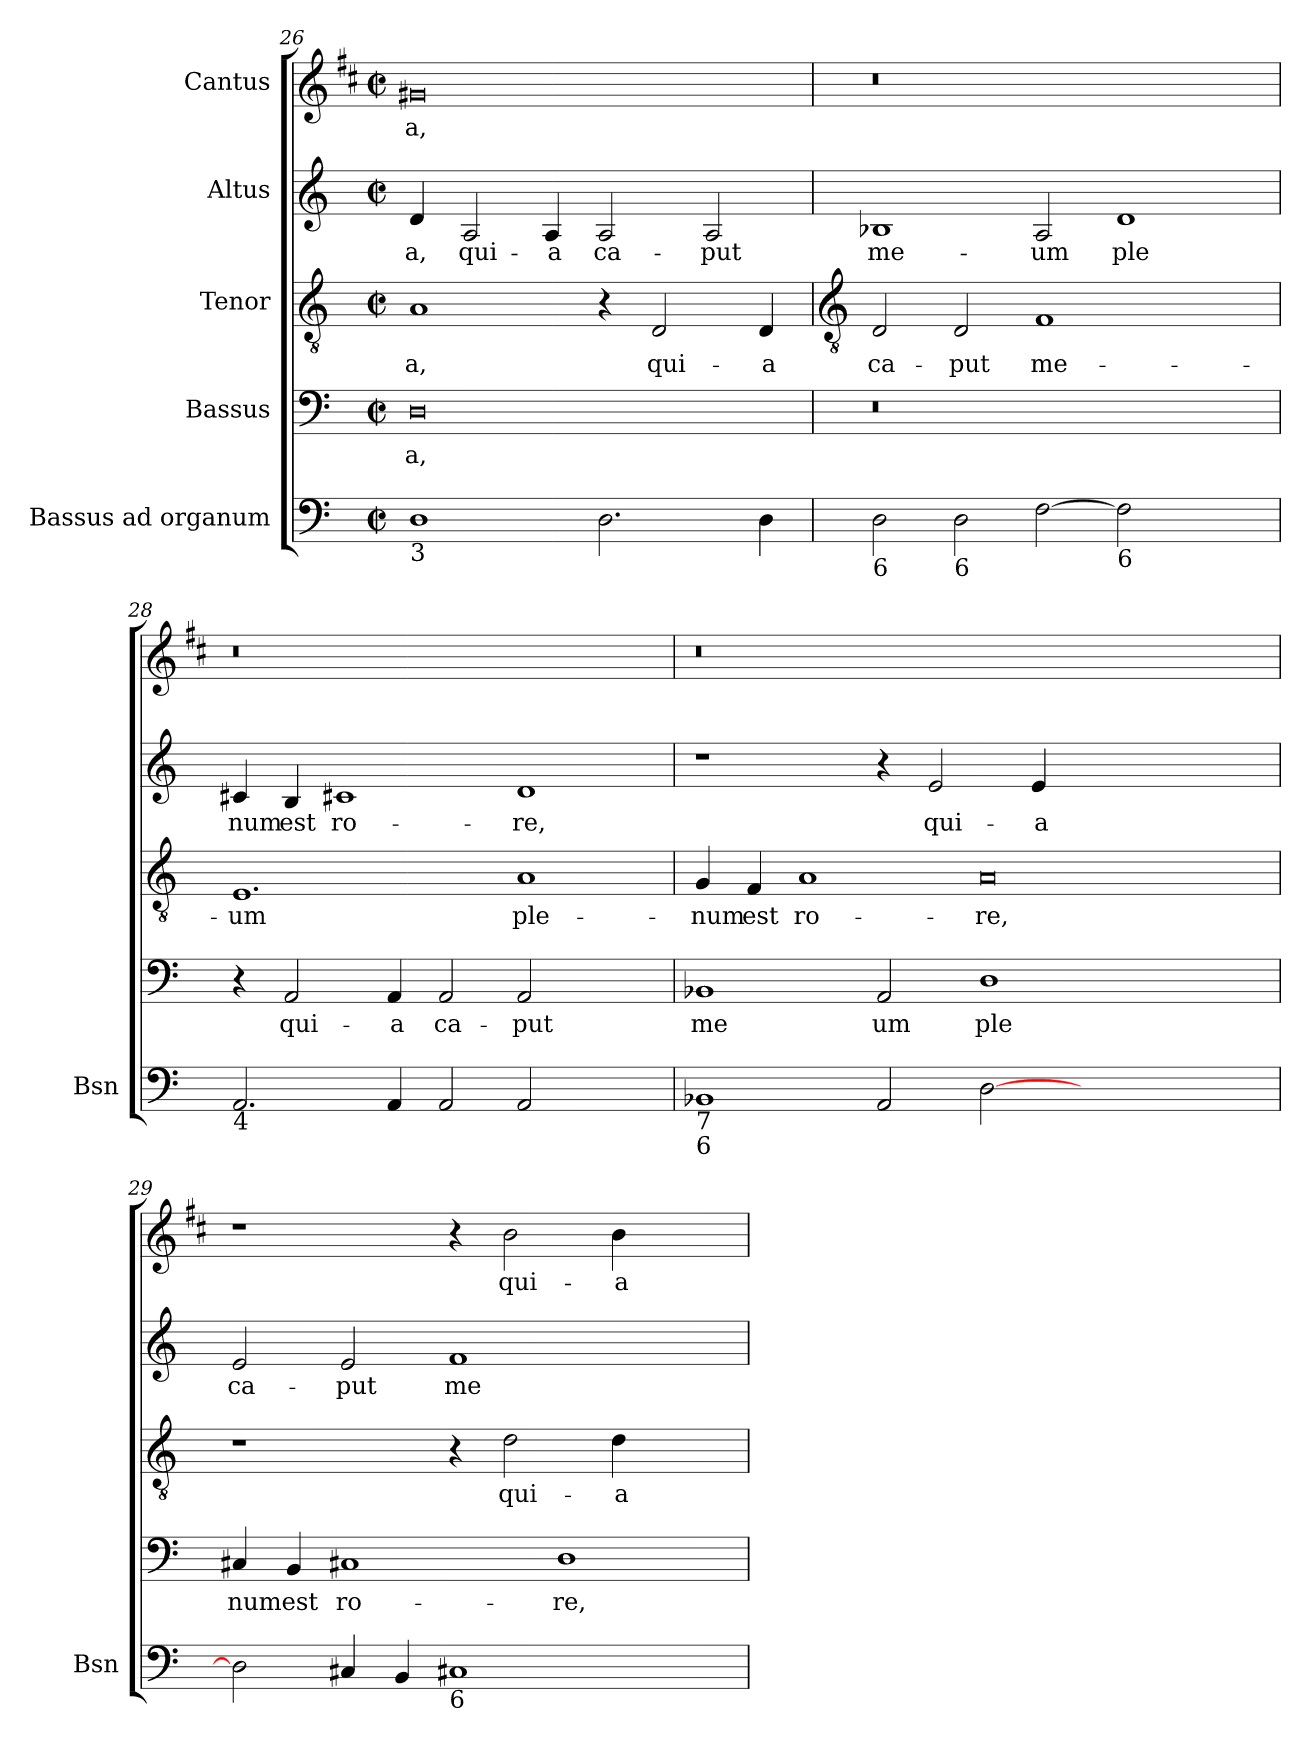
**kern	**kern	**text	**kern	**text	**kern	**text	**kern	**text
*part5	*part4	*part4	*part3	*part3	*part2	*part2	*part1	*part1
*staff5	*staff4	*staff4	*staff3	*staff3	*staff2	*staff2	*staff1	*staff1
*I"Bassus ad organum	*I"Bassus	*	*I"Tenor	*	*I"Altus	*	*I"Cantus	*
*I'Bsn	*	*	*	*	*	*	*	*
*clefF4	*clefF4	*	*clefGv2	*	*clefG2	*	*clefG2	*
*	*	*	*	*	*	*	*ITrd1c2	*
*k[]	*k[]	*	*k[]	*	*k[]	*	*k[]	*
*C:	*C:	*	*C:	*	*C:	*	*C:	*
*M4/2	*M4/2	*	*M4/2	*	*M4/2	*	*M4/2	*
*met(c|)	*met(c|)	*	*met(c|)	*	*met(c|)	*	*met(c|)	*
=26	=26	=26	=26	=26	=26	=26	=26	=26
!LO:TX:b:t=3	!	!	!	!	!	!	!	!
!	!	!LO:LY:b	!	!LO:LY:b	!	!LO:LY:b	!	!LO:LY:b
1D	0D	a,	1A	a,	4d	-a,	0f#X	a,
!	!	!	!	!	!	!LO:LY:b	!	!
.	.	.	.	.	2A	qui-	.	.
!	!	!	!	!	!	!LO:LY:b	!	!
.	.	.	.	.	4A	-a	.	.
!	!	!	!	!	!	!LO:LY:b	!	!
2.D	.	.	4r	.	2A	ca-	.	.
!	!	!	!	!LO:LY:b	!	!	!	!
.	.	.	2D	qui-	.	.	.	.
!	!	!	!	!	!	!LO:LY:b	!	!
.	.	.	.	.	2A	-put	.	.
!	!	!	!	!LO:LY:b	!	!	!	!
4D	.	.	4D	-a	.	.	.	.
!!LO:LB:g=z
=27	=27	=27	=27	=27	=27	=27	=27	=27
*	*	*	*clefGv2	*	*	*	*	*
!LO:TX:b:t=6	!	!	!	!	!	!	!	!
!	!	!	!	!LO:LY:b	!	!LO:LY:b	!	!
2D	0r	.	2D	ca-	1B-X	me-	0r	.
!LO:TX:b:t=6	!	!	!	!	!	!	!	!
!	!	!	!	!LO:LY:b	!	!	!	!
2D	.	.	2D	-put	.	.	.	.
!	!	!	!	!LO:LY:b	!	!LO:LY:b	!	!
[2F	.	.	1F	me-	2A	-um	.	.
!LO:TX:b:t=6	!	!	!	!	!	!	!	!
!	!	!	!	!	!	!LO:LY:b	!	!
2F]	.	.	.	.	1d	ple	.	.
2ryy	2ryy	.	2ryy	.	.	.	2ryy	.
=28A	=28A	=28A	=28A	=28A	=28A	=28A	=28A	=28A
!LO:TX:b:t=4	!	!	!	!	!	!	!	!
!	!	!	!	!LO:LY:b	!	!LO:LY:b	!	!
2.AA	4r	.	1.E	-um	4c#X	num	0r	.
!	!	!LO:LY:b	!	!	!	!LO:LY:b	!	!
.	2AA	qui-	.	.	4B	est	.	.
!	!	!	!	!	!	!LO:LY:b	!	!
.	.	.	.	.	1c#X	ro-	.	.
!	!	!LO:LY:b	!	!	!	!	!	!
4AA	4AA	-a	.	.	.	.	.	.
!	!	!LO:LY:b	!	!	!	!	!	!
2AA	2AA	ca-	.	.	.	.	.	.
!	!	!LO:LY:b	!	!LO:LY:b	!	!LO:LY:b	!	!
2AA	2AA	-put	1A	ple-	1d	-re,	.	.
2ryy	2ryy	.	.	.	.	.	2ryy	.
=28B	=28B	=28B	=28B	=28B	=28B	=28B	=28B	=28B
!LO:TX:b:t=7	!	!	!	!	!	!	!	!
!LO:TX:b:t=6	!	!	!	!	!	!	!	!
!	!	!LO:LY:b	!	!LO:LY:b	!	!	!	!
1BB-X	1BB-X	me	4G	-num	1r	.	0r	.
!	!	!	!	!LO:LY:b	!	!	!	!
.	.	.	4F	est	.	.	.	.
!	!	!	!	!LO:LY:b	!	!	!	!
.	.	.	1A	ro-	.	.	.	.
!	!	!LO:LY:b	!	!	!	!	!	!
2AA	2AA	um	.	.	4r	.	.	.
!	!	!	!	!	!	!LO:LY:b	!	!
.	.	.	.	.	2e	qui-	.	.
!	!	!LO:LY:b	!	!LO:LY:b	!	!	!	!
[2D	1D	ple	0A	-re,	.	.	.	.
!	!	!	!	!	!	!LO:LY:b	!	!
.	.	.	.	.	4e	-a	.	.
1.ryy	.	.	.	.	1.ryy	.	1.ryy	.
.	1ryy	.	.	.	.	.	.	.
=29A	=29A	=29A	=29A	=29A	=29A	=29A	=29A	=29A
!	!	!LO:LY:b	!	!	!	!LO:LY:b	!	!
2D]	4C#X	num	1r	.	2e	ca-	1r	.
!	!	!LO:LY:b	!	!	!	!	!	!
.	4BB	est	.	.	.	.	.	.
!	!	!LO:LY:b	!	!	!	!LO:LY:b	!	!
4C#X	1C#X	ro-	.	.	2e	-put	.	.
4BB	.	.	.	.	.	.	.	.
!LO:TX:b:t=6	!	!	!	!	!	!	!	!
!	!	!	!	!	!	!LO:LY:b	!	!
1C#X	.	.	4r	.	1f	me-	4r	.
!	!	!	!	!LO:LY:b	!	!	!	!LO:LY:b
.	.	.	2d	qui-	.	.	2a	qui-
!	!	!LO:LY:b	!	!	!	!	!	!
.	1D	-re,	.	.	.	.	.	.
!	!	!	!	!LO:LY:b	!	!	!	!LO:LY:b
.	.	.	4d	-a	.	.	4a	-a
2ryy	.	.	2ryy	.	2ryy	.	2ryy	.
=	=	=	=	=	=	=	=	=
*-	*-	*-	*-	*-	*-	*-	*-	*-
